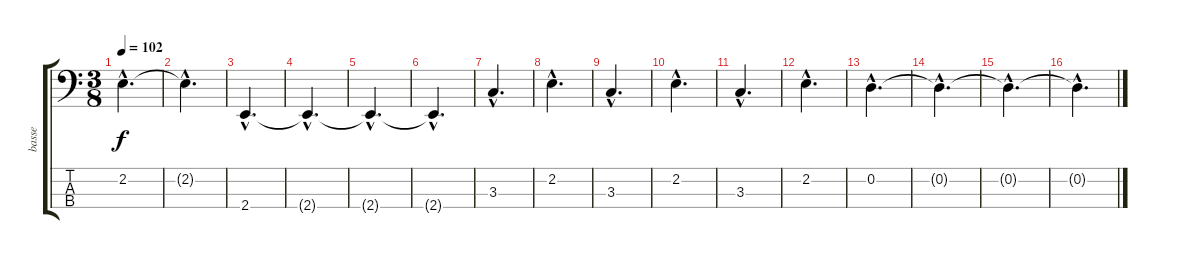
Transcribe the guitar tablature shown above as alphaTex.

\track ("basse" "basse") {instrument electricbassfinger}
\staff {score tabs}
\tuning (G2 D2 A1 D1) {hide}
\ts (3 8)
\tempo 102
\clef f4
\ks c
2.2{hac t}.4{d dy f} |
2.2{hac t}.4{d} |
2.4{hac}.4{d} |
2.4{hac t}.4{d} |
2.4{hac t}.4{d} |
2.4{hac t}.4{d} |
3.3{hac}.4{d} |
2.2{hac}.4{d} |
3.3{hac}.4{d} |
2.2{hac}.4{d} |
3.3{hac}.4{d} |
2.2{hac}.4{d} |
0.2{hac}.4{d} |
0.2{hac t}.4{d} |
0.2{hac t}.4{d} |
0.2{hac t}.4{d}
